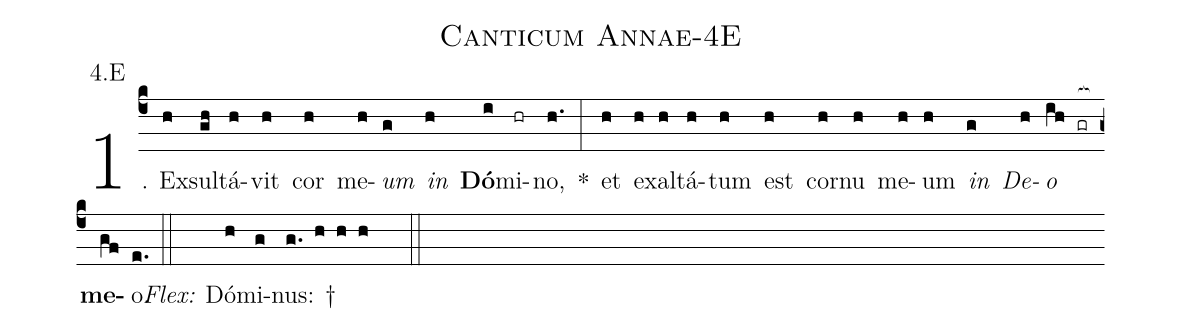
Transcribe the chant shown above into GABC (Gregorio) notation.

name: Canticum Annae-4E;
annotation: 4.E;
%%
(c4)1. Ex(h)sul(gh)tá(h)vit(h) cor(h) me(h)<i>um</i>(g) <i>in</i>(h) <b>Dó</b>(i)mi(hr)no,(h.) *(:) et(h) ex(h)al(h)tá(h)tum(h) est(h) cor(h)nu(h) me(h)um(h) <i>in</i>(g) <i>De</i>(h)<i>o</i>(ih gr[ocb:1{]) <b>me</b>(gf[ocb:0}])o.(e.) (::)
<i>Flex:</i>()  Dó(h)mi(g)nus: †(g. h h h  ::)
